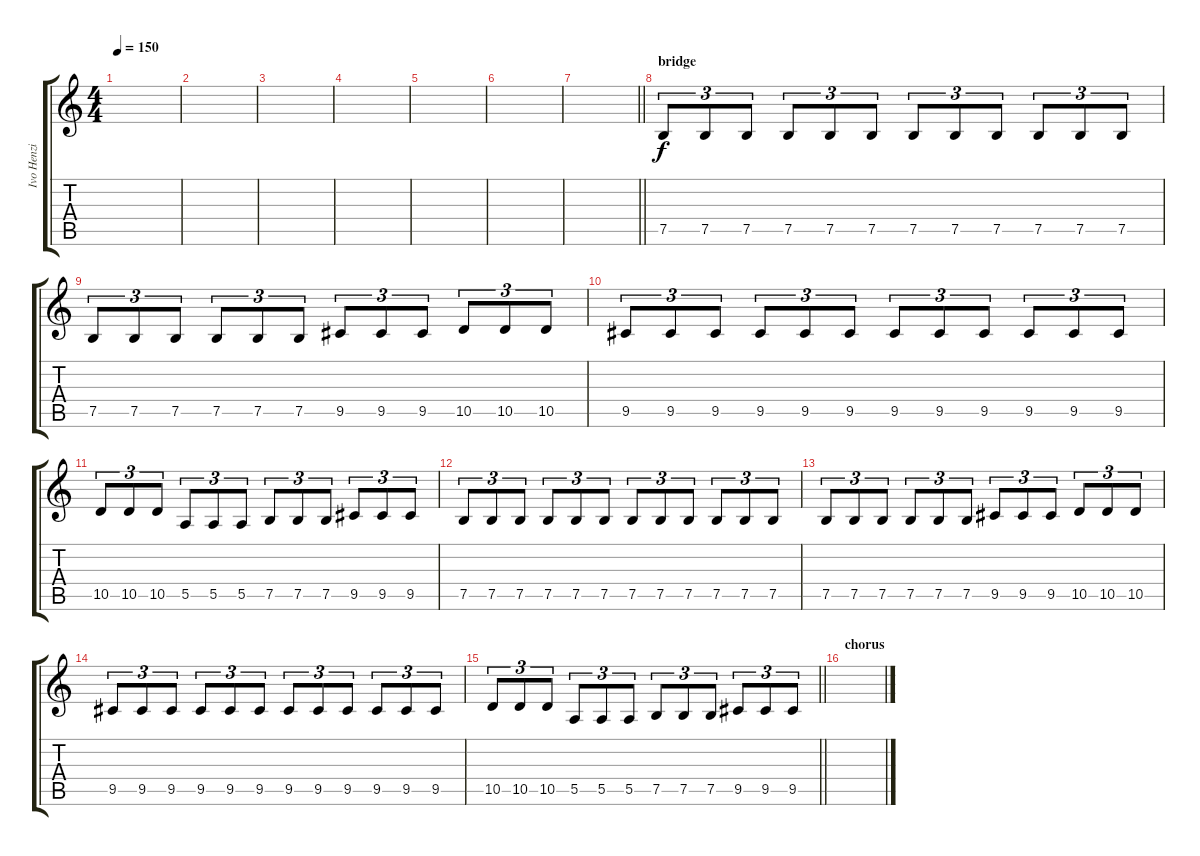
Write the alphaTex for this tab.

\track ("Ivo Henzi Lead" "Ivo Henzi ") {instrument distortionguitar}
\staff {score tabs}
\tuning (B3 Gb3 D3 A2 E2 B1) {hide}
\ts (4 4)
\tempo 150
\clef g2
\ks c
|
|
|
|
|
|
\barLineRight lightlight
|
\section ("" "bridge")
7.5.8{tu (3 2) dy f volume 15} 7.5.8{tu (3 2)} 7.5.8{tu (3 2)} 7.5.8{tu (3 2)} 7.5.8{tu (3 2)} 7.5.8{tu (3 2)} 7.5.8{tu (3 2)} 7.5.8{tu (3 2)} 7.5.8{tu (3 2)} 7.5.8{tu (3 2)} 7.5.8{tu (3 2)} 7.5.8{tu (3 2)} |
7.5.8{tu (3 2)} 7.5.8{tu (3 2)} 7.5.8{tu (3 2)} 7.5.8{tu (3 2)} 7.5.8{tu (3 2)} 7.5.8{tu (3 2)} 9.5.8{tu (3 2)} 9.5.8{tu (3 2)} 9.5.8{tu (3 2)} 10.5.8{tu (3 2)} 10.5.8{tu (3 2)} 10.5.8{tu (3 2)} |
9.5.8{tu (3 2)} 9.5.8{tu (3 2)} 9.5.8{tu (3 2)} 9.5.8{tu (3 2)} 9.5.8{tu (3 2)} 9.5.8{tu (3 2)} 9.5.8{tu (3 2)} 9.5.8{tu (3 2)} 9.5.8{tu (3 2)} 9.5.8{tu (3 2)} 9.5.8{tu (3 2)} 9.5.8{tu (3 2)} |
10.5.8{tu (3 2)} 10.5.8{tu (3 2)} 10.5.8{tu (3 2)} 5.5.8{tu (3 2)} 5.5.8{tu (3 2)} 5.5.8{tu (3 2)} 7.5.8{tu (3 2)} 7.5.8{tu (3 2)} 7.5.8{tu (3 2)} 9.5.8{tu (3 2)} 9.5.8{tu (3 2)} 9.5.8{tu (3 2)} |
7.5.8{tu (3 2)} 7.5.8{tu (3 2)} 7.5.8{tu (3 2)} 7.5.8{tu (3 2)} 7.5.8{tu (3 2)} 7.5.8{tu (3 2)} 7.5.8{tu (3 2)} 7.5.8{tu (3 2)} 7.5.8{tu (3 2)} 7.5.8{tu (3 2)} 7.5.8{tu (3 2)} 7.5.8{tu (3 2)} |
7.5.8{tu (3 2)} 7.5.8{tu (3 2)} 7.5.8{tu (3 2)} 7.5.8{tu (3 2)} 7.5.8{tu (3 2)} 7.5.8{tu (3 2)} 9.5.8{tu (3 2)} 9.5.8{tu (3 2)} 9.5.8{tu (3 2)} 10.5.8{tu (3 2)} 10.5.8{tu (3 2)} 10.5.8{tu (3 2)} |
9.5.8{tu (3 2)} 9.5.8{tu (3 2)} 9.5.8{tu (3 2)} 9.5.8{tu (3 2)} 9.5.8{tu (3 2)} 9.5.8{tu (3 2)} 9.5.8{tu (3 2)} 9.5.8{tu (3 2)} 9.5.8{tu (3 2)} 9.5.8{tu (3 2)} 9.5.8{tu (3 2)} 9.5.8{tu (3 2)} |
\barLineRight lightlight
10.5.8{tu (3 2)} 10.5.8{tu (3 2)} 10.5.8{tu (3 2)} 5.5.8{tu (3 2)} 5.5.8{tu (3 2)} 5.5.8{tu (3 2)} 7.5.8{tu (3 2)} 7.5.8{tu (3 2)} 7.5.8{tu (3 2)} 9.5.8{tu (3 2)} 9.5.8{tu (3 2)} 9.5.8{tu (3 2)} |
\section ("" "chorus")
